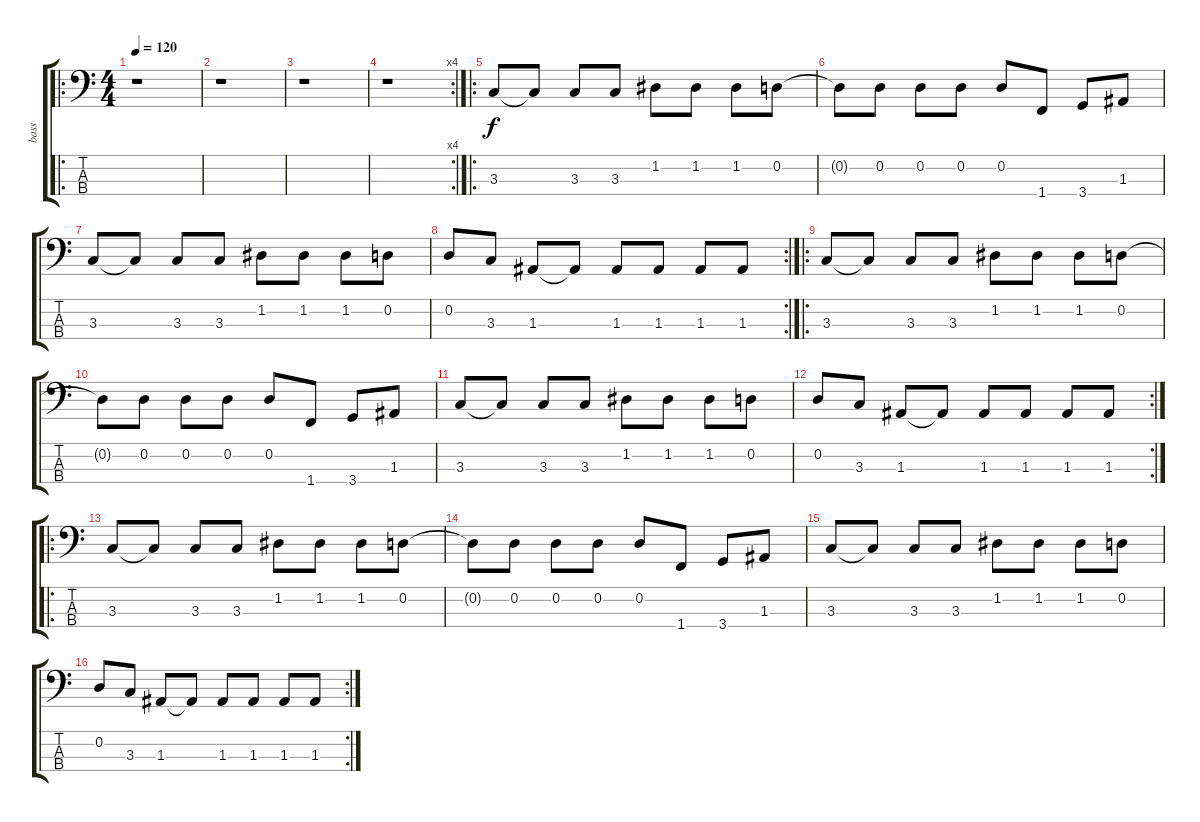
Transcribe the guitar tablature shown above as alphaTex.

\track ("bass" "bass") {instrument electricbassfinger}
\staff {score tabs}
\tuning (G2 D2 A1 E1) {hide}
\ro
\ts (4 4)
\tempo 120
\clef f4
\ks c
r.1{dy f instrument electricbassfinger} |
r.1 |
r.1 |
\rc 4
r.1 |
\ro
3.3.8 3.3{t}.8 3.3.8 3.3.8 1.2.8 1.2.8 1.2.8 0.2.8 |
0.2{t}.8 0.2.8 0.2.8 0.2.8 0.2.8 1.4.8 3.4.8 1.3.8 |
3.3.8 3.3{t}.8 3.3.8 3.3.8 1.2.8 1.2.8 1.2.8 0.2.8 |
\rc 2
0.2.8 3.3.8 1.3.8 1.3{t}.8 1.3.8 1.3.8 1.3.8 1.3.8 |
\ro
3.3.8 3.3{t}.8 3.3.8 3.3.8 1.2.8 1.2.8 1.2.8 0.2.8 |
0.2{t}.8 0.2.8 0.2.8 0.2.8 0.2.8 1.4.8 3.4.8 1.3.8 |
3.3.8 3.3{t}.8 3.3.8 3.3.8 1.2.8 1.2.8 1.2.8 0.2.8 |
\rc 2
0.2.8 3.3.8 1.3.8 1.3{t}.8 1.3.8 1.3.8 1.3.8 1.3.8 |
\ro
3.3.8 3.3{t}.8 3.3.8 3.3.8 1.2.8 1.2.8 1.2.8 0.2.8 |
0.2{t}.8 0.2.8 0.2.8 0.2.8 0.2.8 1.4.8 3.4.8 1.3.8 |
3.3.8 3.3{t}.8 3.3.8 3.3.8 1.2.8 1.2.8 1.2.8 0.2.8 |
\rc 2
0.2.8 3.3.8 1.3.8 1.3{t}.8 1.3.8 1.3.8 1.3.8 1.3.8
